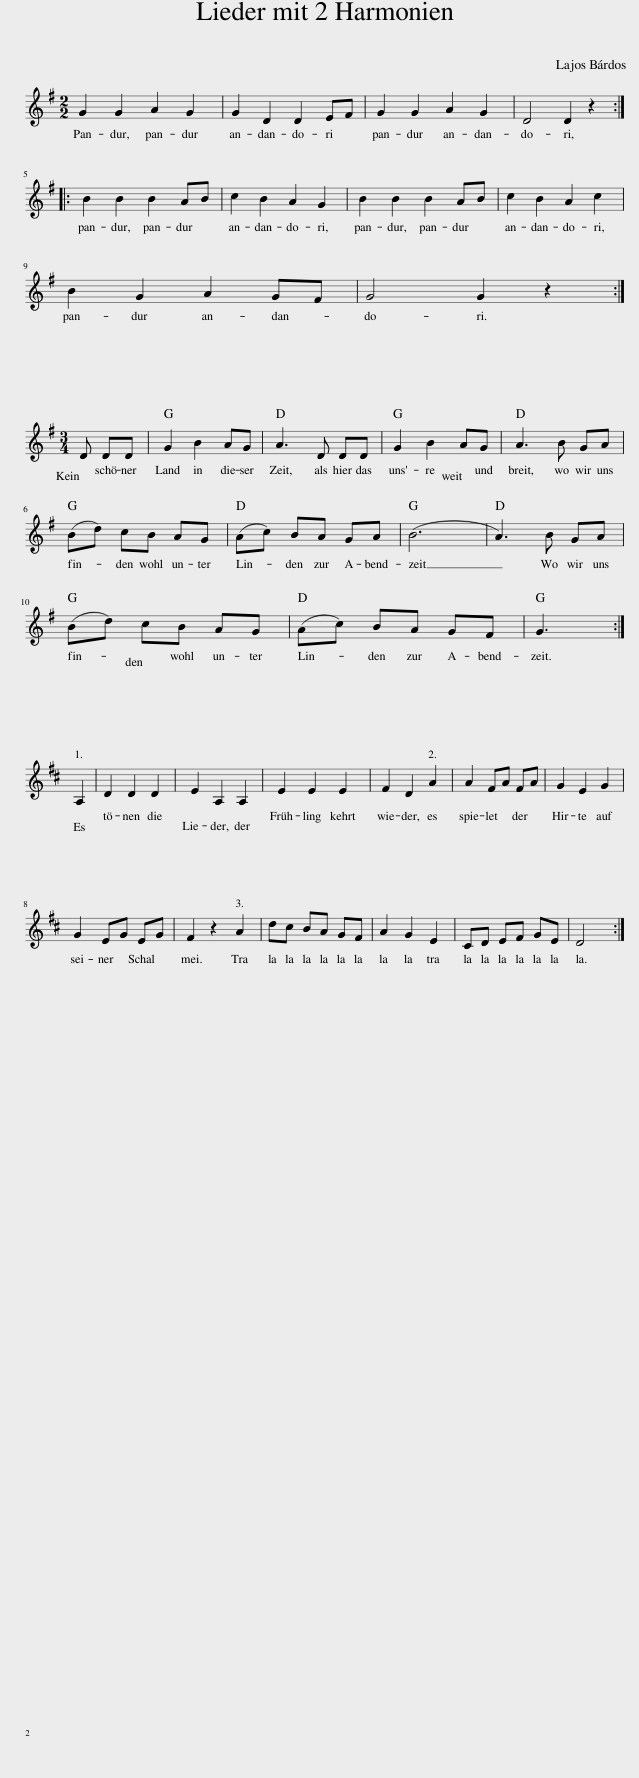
X:1
L:1/8
M:4/4
I:linebreak $
K:G
V:1 treble
V:1
 G2 G2 A2 G2 | G2 D2 D2 EF | G2 G2 A2 G2 | D4 D2 z2 ::$ B2 B2 B2 AB | %5
 c2 B2 A2 G2 | B2 B2 B2 AB | c2 B2 A2 c2 |$ B2 G2 A2 GF | G4 G2 z2 :|$ %10
[M:3/4] D DD | G2 B2 AG | A3 D DD | G2 B2 AG | A3 B GA |$ %15
 (Bd) cB AG | (Ac) BA GA | (B6 | A3) B GA |$ (Bd) cB AG | %20
 (Ac) BA GF | G3 :|$[K:D] A,2 | D2 D2 D2 | E2 A,2 A,2 | %25
 E2 E2 E2 | F2 D2 A2 | A2 FA FA | G2 E2 G2 |$ G2 EG EG | %30
 F2 z2 A2 | dc BA GF | A2 G2 E2 | CD EF GE | D4 :| %35
